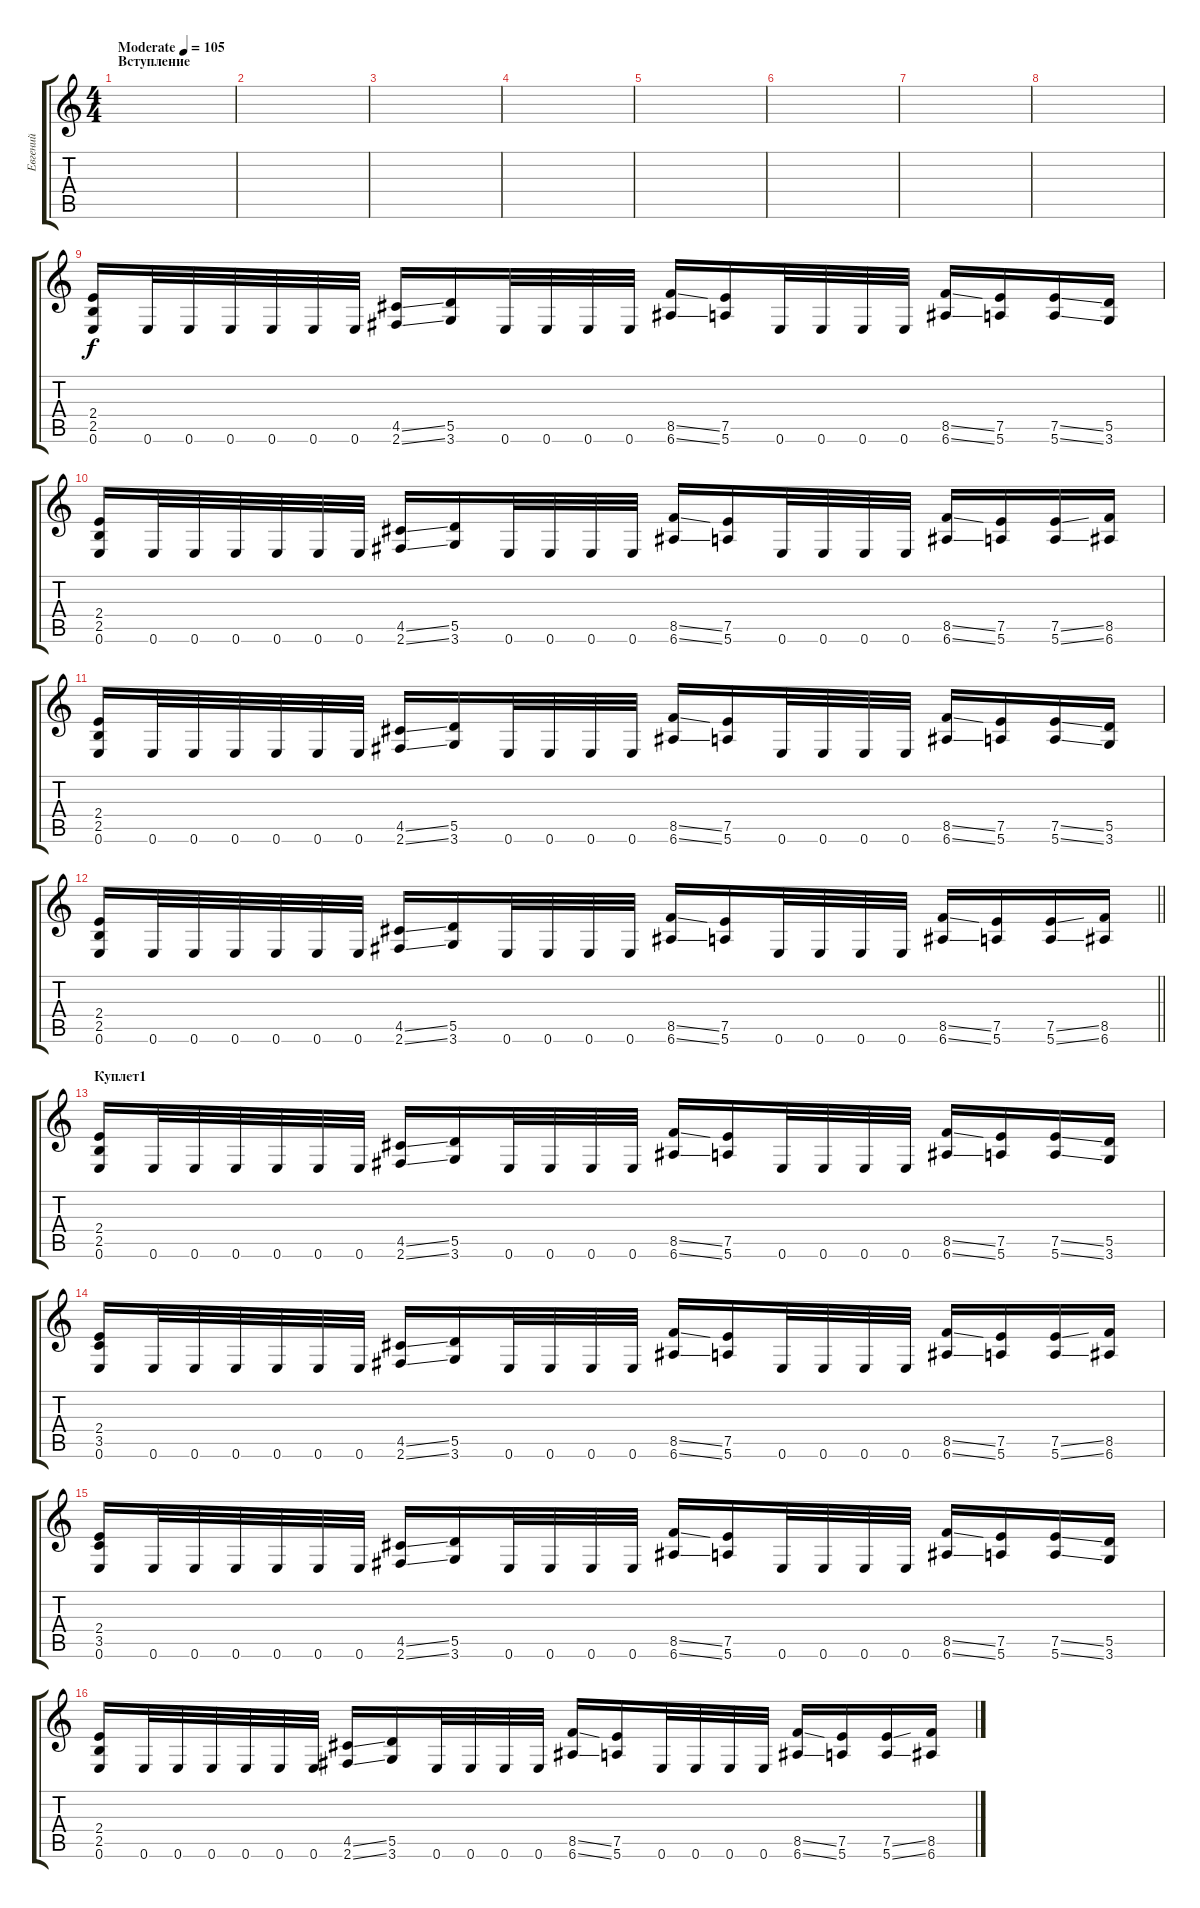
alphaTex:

\track ("Евгений" "Евгений") {instrument distortionguitar}
\staff {score tabs}
\tuning (E4 B3 G3 D3 A2 E2) {hide}
\ts (4 4)
\section ("" "Вступление")
\tempo (105 "Moderate")
\clef g2
\ks c
|
|
|
|
|
|
|
|
(2.4 2.5 0.6).16 0.6.32 0.6.32 0.6.32 0.6.32 0.6.32 0.6.32 (4.5{ss} 2.6{ss}).16 (5.5 3.6).16 0.6.32 0.6.32 0.6.32 0.6.32 (8.5{ss} 6.6{ss}).16 (7.5 5.6).16 0.6.32 0.6.32 0.6.32 0.6.32 (8.5{ss} 6.6{ss}).16 (7.5 5.6).16 (7.5{ss} 5.6{ss}).16 (5.5 3.6).16 |
(2.4 2.5 0.6).16 0.6.32 0.6.32 0.6.32 0.6.32 0.6.32 0.6.32 (4.5{ss} 2.6{ss}).16 (5.5 3.6).16 0.6.32 0.6.32 0.6.32 0.6.32 (8.5{ss} 6.6{ss}).16 (7.5 5.6).16 0.6.32 0.6.32 0.6.32 0.6.32 (8.5{ss} 6.6{ss}).16 (7.5 5.6).16 (7.5{ss} 5.6{ss}).16 (8.5 6.6).16 |
(2.4 2.5 0.6).16 0.6.32 0.6.32 0.6.32 0.6.32 0.6.32 0.6.32 (4.5{ss} 2.6{ss}).16 (5.5 3.6).16 0.6.32 0.6.32 0.6.32 0.6.32 (8.5{ss} 6.6{ss}).16 (7.5 5.6).16 0.6.32 0.6.32 0.6.32 0.6.32 (8.5{ss} 6.6{ss}).16 (7.5 5.6).16 (7.5{ss} 5.6{ss}).16 (5.5 3.6).16 |
\barLineRight lightlight
(2.4 2.5 0.6).16 0.6.32 0.6.32 0.6.32 0.6.32 0.6.32 0.6.32 (4.5{ss} 2.6{ss}).16 (5.5 3.6).16 0.6.32 0.6.32 0.6.32 0.6.32 (8.5{ss} 6.6{ss}).16 (7.5 5.6).16 0.6.32 0.6.32 0.6.32 0.6.32 (8.5{ss} 6.6{ss}).16 (7.5 5.6).16 (7.5{ss} 5.6{ss}).16 (8.5 6.6).16 |
\section ("" "Куплет1")
(2.4 2.5 0.6).16 0.6.32 0.6.32 0.6.32 0.6.32 0.6.32 0.6.32 (4.5{ss} 2.6{ss}).16 (5.5 3.6).16 0.6.32 0.6.32 0.6.32 0.6.32 (8.5{ss} 6.6{ss}).16 (7.5 5.6).16 0.6.32 0.6.32 0.6.32 0.6.32 (8.5{ss} 6.6{ss}).16 (7.5 5.6).16 (7.5{ss} 5.6{ss}).16 (5.5 3.6).16 |
(2.4 3.5 0.6).16 0.6.32 0.6.32 0.6.32 0.6.32 0.6.32 0.6.32 (4.5{ss} 2.6{ss}).16 (5.5 3.6).16 0.6.32 0.6.32 0.6.32 0.6.32 (8.5{ss} 6.6{ss}).16 (7.5 5.6).16 0.6.32 0.6.32 0.6.32 0.6.32 (8.5{ss} 6.6{ss}).16 (7.5 5.6).16 (7.5{ss} 5.6{ss}).16 (8.5 6.6).16 |
(2.4 3.5 0.6).16 0.6.32 0.6.32 0.6.32 0.6.32 0.6.32 0.6.32 (4.5{ss} 2.6{ss}).16 (5.5 3.6).16 0.6.32 0.6.32 0.6.32 0.6.32 (8.5{ss} 6.6{ss}).16 (7.5 5.6).16 0.6.32 0.6.32 0.6.32 0.6.32 (8.5{ss} 6.6{ss}).16 (7.5 5.6).16 (7.5{ss} 5.6{ss}).16 (5.5 3.6).16 |
(2.4 2.5 0.6).16 0.6.32 0.6.32 0.6.32 0.6.32 0.6.32 0.6.32 (4.5{ss} 2.6{ss}).16 (5.5 3.6).16 0.6.32 0.6.32 0.6.32 0.6.32 (8.5{ss} 6.6{ss}).16 (7.5 5.6).16 0.6.32 0.6.32 0.6.32 0.6.32 (8.5{ss} 6.6{ss}).16 (7.5 5.6).16 (7.5{ss} 5.6{ss}).16 (8.5 6.6).16
